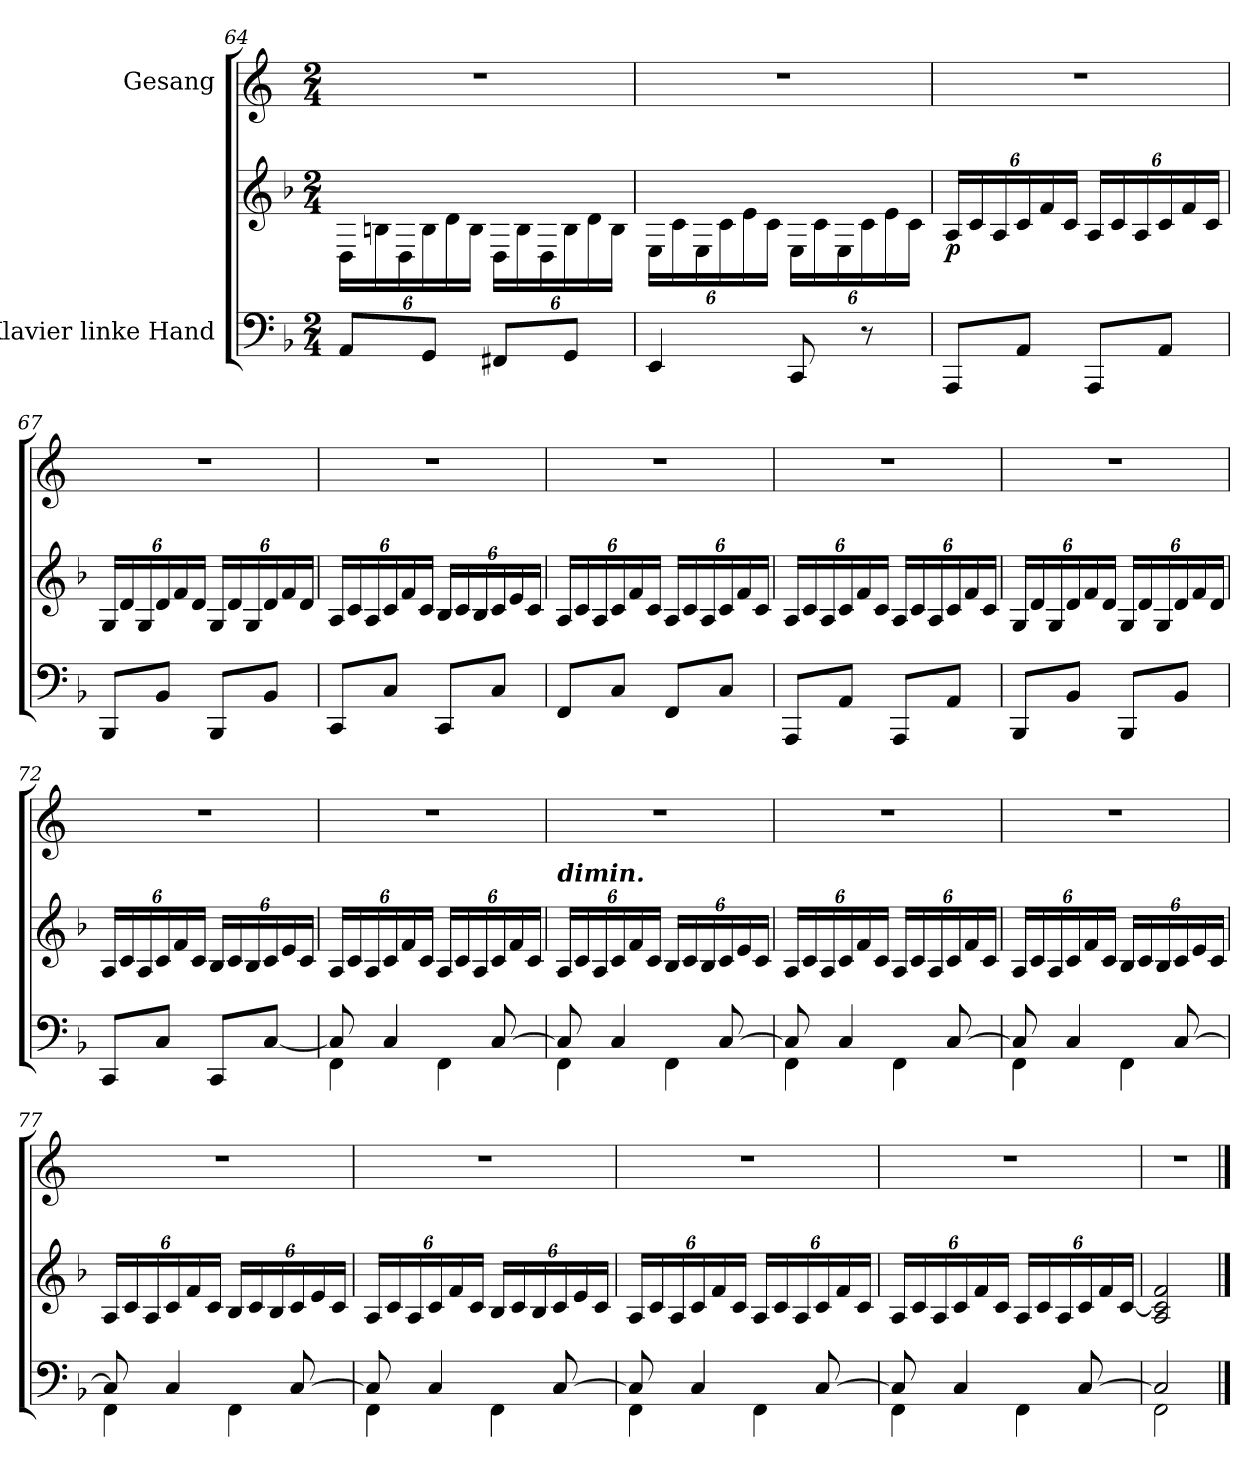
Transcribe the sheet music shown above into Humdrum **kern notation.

**kern	**kern	**dynam	**kern
*part2	*part2	*part2	*part1
*staff3	*staff2	*staff2/3	*staff1
*I"Klavier linke Hand	*	*	*I"Gesang
!!LO:PB:g=z
*clefF4	*clefG2	*	*clefG2
*k[b-]	*k[b-]	*	*k[]
*M2/4	*M2/4	*	*M2/4
*	*Xbrackettup	*	*
=64	=64	=64	=64
8AA/L	24D\LL	.	2r
.	24Bn\	.	.
.	24D\	.	.
8GG/J	24B\	.	.
.	24d\	.	.
.	24B\JJ	.	.
8FF#X/L	24D\LL	.	.
.	24B\	.	.
.	24D\	.	.
8GG/J	24B\	.	.
.	24d\	.	.
.	24B\JJ	.	.
!!LO:PB:g=z
=65	=65	=65	=65
4EE/	24E\LL	.	2r
.	24c\	.	.
.	24E\	.	.
.	24c\	.	.
.	24e\	.	.
.	24c\JJ	.	.
8CC/	24E\LL	.	.
.	24c\	.	.
.	24E\	.	.
8r	24c\	.	.
.	24e\	.	.
.	24c\JJ	.	.
=66	=66	=66	=66
!	!	!LO:DY:b	!
8AAA/L	24A/LL	p	2r
.	24c/	.	.
.	24A/	.	.
8AA/J	24c/	.	.
.	24f/	.	.
.	24c/JJ	.	.
8AAA/L	24A/LL	.	.
.	24c/	.	.
.	24A/	.	.
8AA/J	24c/	.	.
.	24f/	.	.
.	24c/JJ	.	.
!!LO:LB:g=z
=67	=67	=67	=67
8BBB-/L	24G/LL	.	2r
.	24d/	.	.
.	24G/	.	.
8BB-/J	24d/	.	.
.	24f/	.	.
.	24d/JJ	.	.
8BBB-/L	24G/LL	.	.
.	24d/	.	.
.	24G/	.	.
8BB-/J	24d/	.	.
.	24f/	.	.
.	24d/JJ	.	.
=68	=68	=68	=68
8CC/L	24A/LL	.	2r
.	24c/	.	.
.	24A/	.	.
8C/J	24c/	.	.
.	24f/	.	.
.	24c/JJ	.	.
8CC/L	24B-/LL	.	.
.	24c/	.	.
.	24B-/	.	.
8C/J	24c/	.	.
.	24e/	.	.
.	24c/JJ	.	.
!!LO:LB:g=z
=69	=69	=69	=69
8FF/L	24A/LL	.	2r
.	24c/	.	.
.	24A/	.	.
8C/J	24c/	.	.
.	24f/	.	.
.	24c/JJ	.	.
8FF/L	24A/LL	.	.
.	24c/	.	.
.	24A/	.	.
8C/J	24c/	.	.
.	24f/	.	.
.	24c/JJ	.	.
=70	=70	=70	=70
8AAA/L	24A/LL	.	2r
.	24c/	.	.
.	24A/	.	.
8AA/J	24c/	.	.
.	24f/	.	.
.	24c/JJ	.	.
8AAA/L	24A/LL	.	.
.	24c/	.	.
.	24A/	.	.
8AA/J	24c/	.	.
.	24f/	.	.
.	24c/JJ	.	.
!!LO:LB:g=z
=71	=71	=71	=71
8BBB-/L	24G/LL	.	2r
.	24d/	.	.
.	24G/	.	.
8BB-/J	24d/	.	.
.	24f/	.	.
.	24d/JJ	.	.
8BBB-/L	24G/LL	.	.
.	24d/	.	.
.	24G/	.	.
8BB-/J	24d/	.	.
.	24f/	.	.
.	24d/JJ	.	.
=72	=72	=72	=72
8CC/L	24A/LL	.	2r
.	24c/	.	.
.	24A/	.	.
8C/J	24c/	.	.
.	24f/	.	.
.	24c/JJ	.	.
8CC/L	24B-/LL	.	.
.	24c/	.	.
.	24B-/	.	.
[8C/J	24c/	.	.
.	24e/	.	.
.	24c/JJ	.	.
!!LO:LB:g=z
=73	=73	=73	=73
*^	*	*	*
8C/]	4FF\	24A/LL	.	2r
.	.	24c/	.	.
.	.	24A/	.	.
4C/	.	24c/	.	.
.	.	24f/	.	.
.	.	24c/JJ	.	.
.	4FF\	24A/LL	.	.
.	.	24c/	.	.
.	.	24A/	.	.
[8C/	.	24c/	.	.
.	.	24f/	.	.
.	.	24c/JJ	.	.
=74	=74	=74	=74	=74
!	!	!LO:TX:a:Bi:t=dimin.	!	!
8C/]	4FF\	24A/LL	.	2r
.	.	24c/	.	.
.	.	24A/	.	.
4C/	.	24c/	.	.
.	.	24f/	.	.
.	.	24c/JJ	.	.
.	4FF\	24B-/LL	.	.
.	.	24c/	.	.
.	.	24B-/	.	.
[8C/	.	24c/	.	.
.	.	24e/	.	.
.	.	24c/JJ	.	.
!!LO:PB:g=z
=75	=75	=75	=75	=75
8C/]	4FF\	24A/LL	.	2r
.	.	24c/	.	.
.	.	24A/	.	.
4C/	.	24c/	.	.
.	.	24f/	.	.
.	.	24c/JJ	.	.
.	4FF\	24A/LL	.	.
.	.	24c/	.	.
.	.	24A/	.	.
[8C/	.	24c/	.	.
.	.	24f/	.	.
.	.	24c/JJ	.	.
!!LO:LB:g=z
=76	=76	=76	=76	=76
8C/]	4FF\	24A/LL	.	2r
.	.	24c/	.	.
.	.	24A/	.	.
4C/	.	24c/	.	.
.	.	24f/	.	.
.	.	24c/JJ	.	.
.	4FF\	24B-/LL	.	.
.	.	24c/	.	.
.	.	24B-/	.	.
[8C/	.	24c/	.	.
.	.	24e/	.	.
.	.	24c/JJ	.	.
=77	=77	=77	=77	=77
8C/]	4FF\	24A/LL	.	2r
.	.	24c/	.	.
.	.	24A/	.	.
4C/	.	24c/	.	.
.	.	24f/	.	.
.	.	24c/JJ	.	.
.	4FF\	24B-/LL	.	.
.	.	24c/	.	.
.	.	24B-/	.	.
[8C/	.	24c/	.	.
.	.	24e/	.	.
.	.	24c/JJ	.	.
!!LO:LB:g=z
=78	=78	=78	=78	=78
8C/]	4FF\	24A/LL	.	2r
.	.	24c/	.	.
.	.	24A/	.	.
4C/	.	24c/	.	.
.	.	24f/	.	.
.	.	24c/JJ	.	.
.	4FF\	24B-/LL	.	.
.	.	24c/	.	.
.	.	24B-/	.	.
[8C/	.	24c/	.	.
.	.	24e/	.	.
.	.	24c/JJ	.	.
!!LO:LB:g=z
=79	=79	=79	=79	=79
8C/]	4FF\	24A/LL	.	2r
.	.	24c/	.	.
.	.	24A/	.	.
4C/	.	24c/	.	.
.	.	24f/	.	.
.	.	24c/JJ	.	.
.	4FF\	24A/LL	.	.
.	.	24c/	.	.
.	.	24A/	.	.
[8C/	.	24c/	.	.
.	.	24f/	.	.
.	.	24c/JJ	.	.
=80	=80	=80	=80	=80
8C/]	4FF\	24A/LL	.	2r
.	.	24c/	.	.
.	.	24A/	.	.
4C/	.	24c/	.	.
.	.	24f/	.	.
.	.	24c/JJ	.	.
.	4FF\	24A/LL	.	.
.	.	24c/	.	.
.	.	24A/	.	.
[8C/	.	24c/	.	.
.	.	24f/	.	.
.	.	[24c/JJ	.	.
=81	=81	=81	=81	=81
2C/]	2FF\	2A/ 2c/] 2f/	.	2r
*v	*v	*	*	*
==	==	==	==
*-	*-	*-	*-
